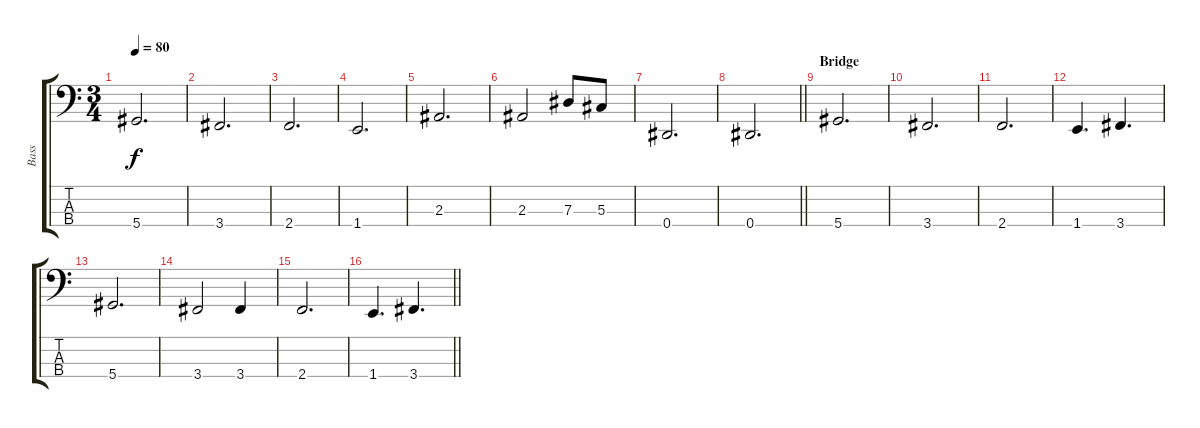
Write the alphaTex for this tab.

\track ("Bass" "Bass") {instrument electricbassfinger}
\staff {score tabs}
\tuning (Gb2 Db2 Ab1 Eb1) {hide}
\ts (3 4)
\tempo 80
\clef f4
\ks c
5.4.2{d dy f} |
3.4.2{d} |
2.4.2{d} |
1.4.2{d} |
2.3.2{d} |
2.3.2 7.3.8 5.3.8 |
0.4.2{d} |
\barLineRight lightlight
0.4.2{d} |
\section ("" "Bridge")
5.4.2{d} |
3.4.2{d} |
2.4.2{d} |
1.4.4{d} 3.4.4{d} |
5.4.2{d} |
3.4.2 3.4.4 |
2.4.2{d} |
\barLineRight lightlight
1.4.4{d} 3.4.4{d}
